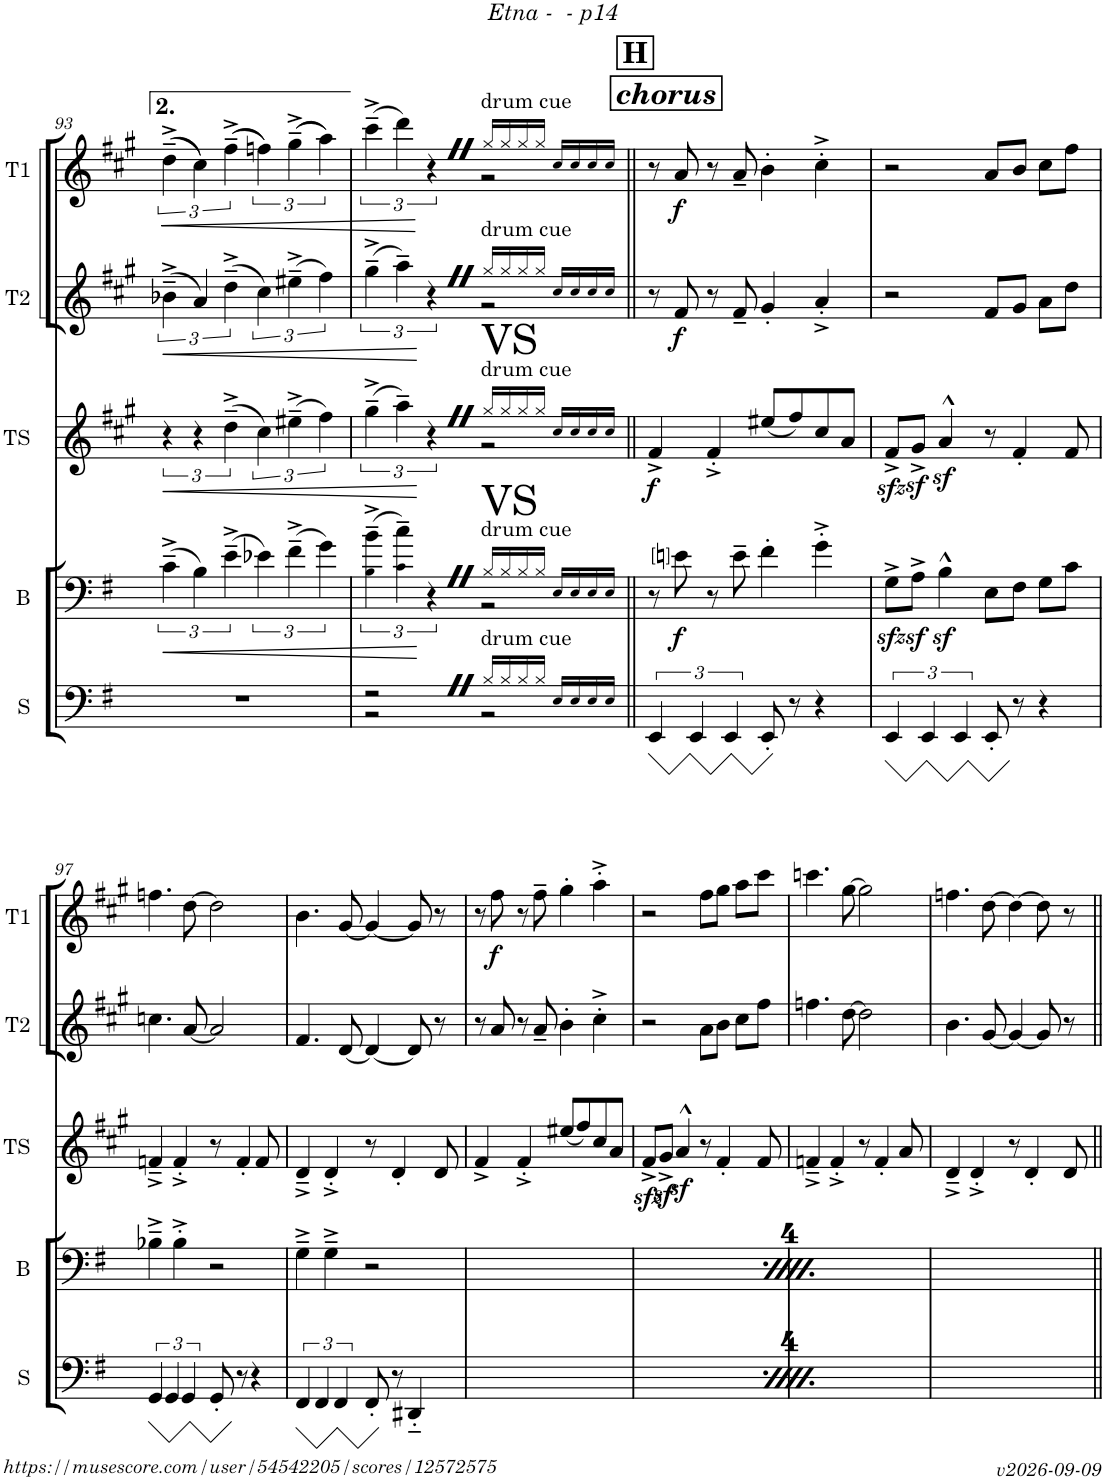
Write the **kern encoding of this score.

**kern	**kern	**dynam	**kern	**dynam	**kern	**dynam	**kern	**dynam
*part5	*part4	*part4	*part3	*part3	*part2	*part2	*part1	*part1
*staff5	*staff4	*staff4	*staff3	*staff3	*staff2	*staff2	*staff1	*staff1
*I"Sousa	*I"Trombone	*	*I"Tenor Sax	*	*I"Trumpet 2	*	*I"Trumpet 1	*
*I'S	*	*	*I'TS	*	*I'T2	*	*I'T1	*
!!LO:PB:g=z
*clefF4	*clefF4	*	*clefG2	*	*clefG2	*	*clefG2	*
*	*	*	*Trd8c14	*	*Trd1c2	*	*Trd1c2	*
*k[f#]	*k[f#]	*	*k[f#c#g#]	*	*k[f#c#g#]	*	*k[f#c#g#]	*
*M4/4	*M4/4	*	*M4/4	*	*M4/4	*	*M4/4	*
=93	=93	=93	=93	=93	=93	=93	=93	=93
!	!	!LO:HP:b	!	!LO:HP:b	!	!LO:HP:b	!	!LO:HP:b
1r	(6c~^\	<	6r	<	(6b-X~^\	<	((6dd~^\	<
.	6B\)	.	6r	.	6a/)	.	6cc#\))	.
.	(6e~^\	.	(6dd~^\	.	(6dd~^\	.	((6ff#~^\	.
.	6e-X\)	.	6cc#\)	.	6cc#\)	.	6ffn\))	.
.	(6f#~^\	.	(6ee#X~^\	.	(6ee#X~^\	.	((6gg#~^\	.
.	6g\)	.	6ff#\)	.	6ff#\)	.	6aa\))	.
=94	=94	=94	=94	=94	=94	=94	=94	=94
*^	*^	*	*^	*	*^	*	*^	*
2r	2r	(6B\~^ 6b\~^	2ryy	.	(6gg#~^\	2ryy	.	(6gg#~^\	2ryy	.	(6ccc#~^\	2ryy	.
.	.	6c\~ 6cc\~)	.	.	6aa~\)	.	.	6aa~\)	.	.	6ddd\)	.	.
.	.	6r	.	[	6r	.	[	6r	.	[	6r	.	[
!	!	!	!	!	!	!	!	!	!	!	!LO:TX:a:t=drum cue	!	!
!	!	!	!	!	!	!	!	!LO:TX:a:t=drum cue	!	!	!	!	!
!	!	!	!	!	!LO:TX:a:t=drum cue	!	!	!	!	!	!	!	!
!	!	!	!	!	!LO:TX:a:t=VS	!	!	!	!	!	!	!	!
!	!	!LO:TX:a:t=drum cue	!	!	!	!	!	!	!	!	!	!	!
!	!	!LO:TX:a:t=VS	!	!	!	!	!	!	!	!	!	!	!
!LO:TX:a:t=drum cue	!	!	!	!	!	!	!	!	!	!	!	!	!
16B/LL	2r	16B/LL	2r	.	16gg#/LL	2r	.	16gg#/LL	2r	.	16gg#/LL	2r	.
16B/	.	16B/	.	.	16gg#/	.	.	16gg#/	.	.	16gg#/	.	.
16B/	.	16B/	.	.	16gg#/	.	.	16gg#/	.	.	16gg#/	.	.
16B/JJ	.	16B/JJ	.	.	16gg#/JJ	.	.	16gg#/JJ	.	.	16gg#/JJ	.	.
16E/LL	.	16E/LL	.	.	16cc#/LL	.	.	16cc#/LL	.	.	16cc#/LL	.	.
16E/	.	16E/	.	.	16cc#/	.	.	16cc#/	.	.	16cc#/	.	.
16E/	.	16E/	.	.	16cc#/	.	.	16cc#/	.	.	16cc#/	.	.
16E/JJ	.	16E/JJ	.	.	16cc#/JJ	.	.	16cc#/JJ	.	.	16cc#/JJ	.	.
*v	*v	*	*	*	*v	*v	*	*v	*v	*	*v	*v	*
*	*v	*v	*	*	*	*	*	*	*
!!LO:REH:place=s1:a:B:cj:fs=14:t=H
!!LO:REH:place=s1:a:Bi:cj:fs=14:t=chorus
=95||	=95||	=95||	=95||	=95||	=95||	=95||	=95||	=95||
!	!	!	!	!LO:DY:b	!	!	!	!
6EE/	8r	.	4f#^/	f	8r	.	8r	.
!	!	!LO:DY:b	!	!	!	!LO:DY:b	!	!LO:DY:b
.	8enj\	f	.	.	8f#/	f	8a/	f
6EE/	.	.	.	.	.	.	.	.
.	8r	.	4f#'^/	.	8r	.	8r	.
6EE/	.	.	.	.	.	.	.	.
.	8e~\	.	.	.	8f#~/	.	8a~/	.
8EE'/	4f#'\	.	(8ee#X/L	.	4g#'/	.	4b'\	.
8r	.	.	8ff#/)	.	.	.	.	.
4r	4g'^\	.	8cc#/	.	4a'^/	.	4cc#'^\	.
.	.	.	8a/J	.	.	.	.	.
=96	=96	=96	=96	=96	=96	=96	=96	=96
6EE/	8Gzz<^\L	.	8f#zz<^/L	.	2r	.	2r	.
.	8Az<^\J	.	8g#z<^/J	.	.	.	.	.
6EE/	.	.	.	.	.	.	.	.
.	4Bz<^^\	.	4az<^^/	.	.	.	.	.
6EE/	.	.	.	.	.	.	.	.
8EE'/	8E\L	.	8r	.	8f#/L	.	8a/L	.
8r	8F#\J	.	4f#'/	.	8g#/J	.	8b/J	.
4r	8G\L	.	.	.	8a\L	.	8cc#\L	.
.	8c\J	.	8f#/	.	8dd\J	.	8ff#\J	.
!!LO:LB:g=z
=97	=97	=97	=97	=97	=97	=97	=97	=97
6GG/	4B-X~^\	.	4fn~^/	.	4.ccn\	.	4.ffn\	.
6GG/	.	.	.	.	.	.	.	.
.	4B-^'\	.	4f'^/	.	.	.	.	.
6GG/	.	.	.	.	.	.	.	.
.	.	.	.	.	[8a/	.	[8dd\	.
8GG'/	2r	.	8r	.	2a/]	.	2dd\]	.
8r	.	.	4f'/	.	.	.	.	.
4r	.	.	.	.	.	.	.	.
.	.	.	8f/	.	.	.	.	.
=98	=98	=98	=98	=98	=98	=98	=98	=98
6FF#/	4G~^\	.	4d~^/	.	4.f#/	.	4.b\	.
6FF#/	.	.	.	.	.	.	.	.
.	4G~^\	.	4d'^/	.	.	.	.	.
6FF#/	.	.	.	.	.	.	.	.
.	.	.	.	.	[8d/	.	[8g#/	.
8FF#'/	2r	.	8r	.	4d/_	.	4g#/_	.
8r	.	.	4d'/	.	.	.	.	.
4DD#X'~/	.	.	.	.	8d/]	.	8g#/]	.
.	.	.	8d/	.	8r	.	8r	.
=99	=99	=99	=99	=99	=99	=99	=99	=99
6EE/	8r	.	4f#^/	.	8r	.	8r	.
!	!	!LO:DY:b	!	!	!	!	!	!LO:DY:b
.	8enj\	f	.	.	8a/	.	8ff#\	f
6EE/	.	.	.	.	.	.	.	.
.	8r	.	4f#'^/	.	8r	.	8r	.
6EE/	.	.	.	.	.	.	.	.
.	8e~\	.	.	.	8a~/	.	8ff#~\	.
8EE'/	4f#'\	.	(8ee#X/L	.	4b'\	.	4gg#'\	.
8r	.	.	8ff#/)	.	.	.	.	.
4r	4g'^\	.	8cc#/	.	4cc#'^\	.	4aa'^\	.
.	.	.	8a/J	.	.	.	.	.
=100	=100	=100	=100	=100	=100	=100	=100	=100
6EE/	8Gzz<^\L	.	8f#zz<^/L	.	2r	.	2r	.
.	8Az<^\J	.	8g#z<^/J	.	.	.	.	.
6EE/	.	.	.	.	.	.	.	.
.	4Bz<^^\	.	4az<^^/	.	.	.	.	.
6EE/	.	.	.	.	.	.	.	.
8EE'/	8E\L	.	8r	.	8a\L	.	8ff#\L	.
8r	8F#\J	.	4f#'/	.	8b\J	.	8gg#\J	.
4r	8G\L	.	.	.	8cc#\L	.	8aa\L	.
.	8c\J	.	8f#/	.	8ff#\J	.	8ccc#\J	.
=101	=101	=101	=101	=101	=101	=101	=101	=101
6GG/	4B-X~^\	.	4fn~^/	.	4.ffn\	.	4.cccn\	.
6GG/	.	.	.	.	.	.	.	.
.	4B-^'\	.	4f'^/	.	.	.	.	.
6GG/	.	.	.	.	.	.	.	.
.	.	.	.	.	[8dd\	.	[8gg#\	.
8GG'/	2r	.	8r	.	2dd\]	.	2gg#\]	.
8r	.	.	4f'/	.	.	.	.	.
4r	.	.	.	.	.	.	.	.
.	.	.	8a/	.	.	.	.	.
=102	=102	=102	=102	=102	=102	=102	=102	=102
6FF#/	4G~^\	.	4d~^/	.	4.b\	.	4.ffn\	.
6FF#/	.	.	.	.	.	.	.	.
.	4G~^\	.	4d'^/	.	.	.	.	.
6FF#/	.	.	.	.	.	.	.	.
.	.	.	.	.	[8g#/	.	[8dd\	.
8FF#'/	2r	.	8r	.	4g#/_	.	4dd\_	.
8r	.	.	4d'/	.	.	.	.	.
4DD#X'~/	.	.	.	.	8g#/]	.	8dd\]	.
.	.	.	8d/	.	8r	.	8r	.
=||	=||	=||	=||	=||	=||	=||	=||	=||
*-	*-	*-	*-	*-	*-	*-	*-	*-
